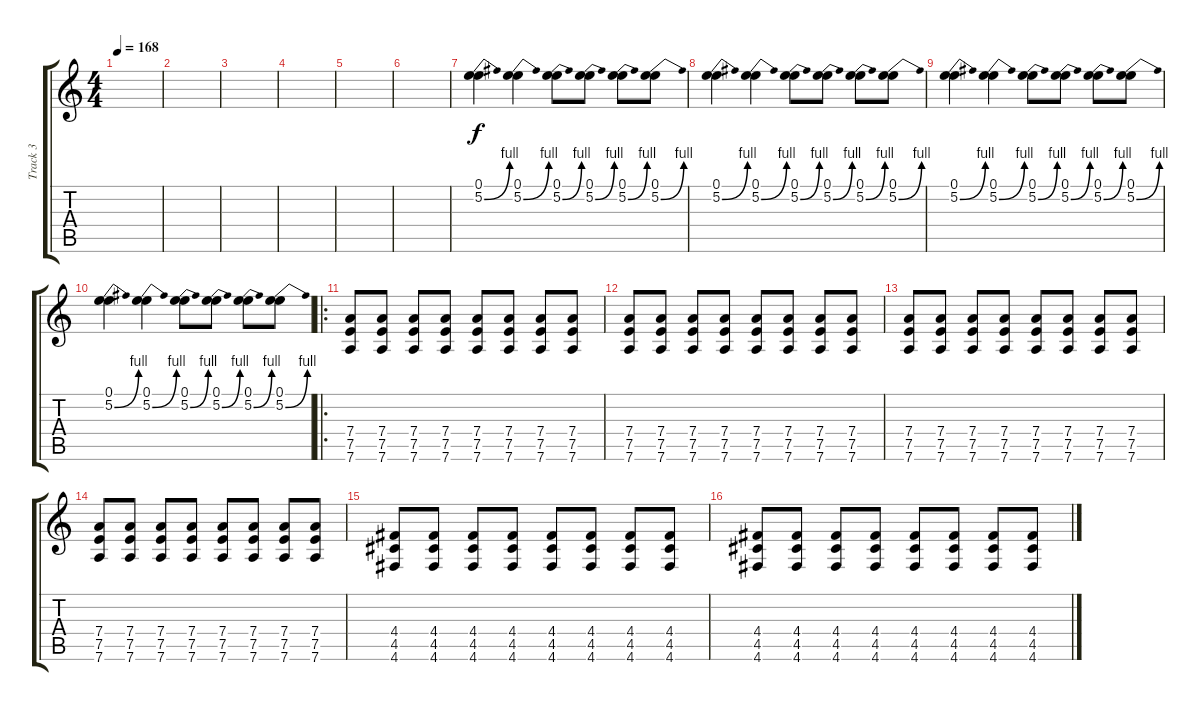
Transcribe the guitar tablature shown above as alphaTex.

\track ("Track 3" "Track 3") {instrument distortionguitar}
\staff {score tabs}
\tuning (E4 B3 G3 D3 A2 D2) {hide}
\ts (4 4)
\tempo 168
\clef g2
\ks c
|
|
|
|
|
|
(0.1 5.2{be (bend 0 0 60 4)}).4 (0.1 5.2{be (bend 0 0 60 4)}).4 (0.1 5.2{be (bend 0 0 60 4)}).8 (0.1 5.2{be (bend 0 0 60 4)}).8 (0.1 5.2{be (bend 0 0 60 4)}).8 (0.1 5.2{be (bend 0 0 60 4)}).8 |
(0.1 5.2{be (bend 0 0 60 4)}).4 (0.1 5.2{be (bend 0 0 60 4)}).4 (0.1 5.2{be (bend 0 0 60 4)}).8 (0.1 5.2{be (bend 0 0 60 4)}).8 (0.1 5.2{be (bend 0 0 60 4)}).8 (0.1 5.2{be (bend 0 0 60 4)}).8 |
(0.1 5.2{be (bend 0 0 60 4)}).4 (0.1 5.2{be (bend 0 0 60 4)}).4 (0.1 5.2{be (bend 0 0 60 4)}).8 (0.1 5.2{be (bend 0 0 60 4)}).8 (0.1 5.2{be (bend 0 0 60 4)}).8 (0.1 5.2{be (bend 0 0 60 4)}).8 |
(0.1 5.2{be (bend 0 0 60 4)}).4 (0.1 5.2{be (bend 0 0 60 4)}).4 (0.1 5.2{be (bend 0 0 60 4)}).8 (0.1 5.2{be (bend 0 0 60 4)}).8 (0.1 5.2{be (bend 0 0 60 4)}).8 (0.1 5.2{be (bend 0 0 60 4)}).8 |
\ro
(7.4 7.5 7.6).8 (7.4 7.5 7.6).8 (7.4 7.5 7.6).8 (7.4 7.5 7.6).8 (7.4 7.5 7.6).8 (7.4 7.5 7.6).8 (7.4 7.5 7.6).8 (7.4 7.5 7.6).8 |
(7.4 7.5 7.6).8 (7.4 7.5 7.6).8 (7.4 7.5 7.6).8 (7.4 7.5 7.6).8 (7.4 7.5 7.6).8 (7.4 7.5 7.6).8 (7.4 7.5 7.6).8 (7.4 7.5 7.6).8 |
(7.4 7.5 7.6).8 (7.4 7.5 7.6).8 (7.4 7.5 7.6).8 (7.4 7.5 7.6).8 (7.4 7.5 7.6).8 (7.4 7.5 7.6).8 (7.4 7.5 7.6).8 (7.4 7.5 7.6).8 |
(7.4 7.5 7.6).8 (7.4 7.5 7.6).8 (7.4 7.5 7.6).8 (7.4 7.5 7.6).8 (7.4 7.5 7.6).8 (7.4 7.5 7.6).8 (7.4 7.5 7.6).8 (7.4 7.5 7.6).8 |
(4.4 4.5 4.6).8 (4.4 4.5 4.6).8 (4.4 4.5 4.6).8 (4.4 4.5 4.6).8 (4.4 4.5 4.6).8 (4.4 4.5 4.6).8 (4.4 4.5 4.6).8 (4.4 4.5 4.6).8 |
(4.4 4.5 4.6).8 (4.4 4.5 4.6).8 (4.4 4.5 4.6).8 (4.4 4.5 4.6).8 (4.4 4.5 4.6).8 (4.4 4.5 4.6).8 (4.4 4.5 4.6).8 (4.4 4.5 4.6).8
